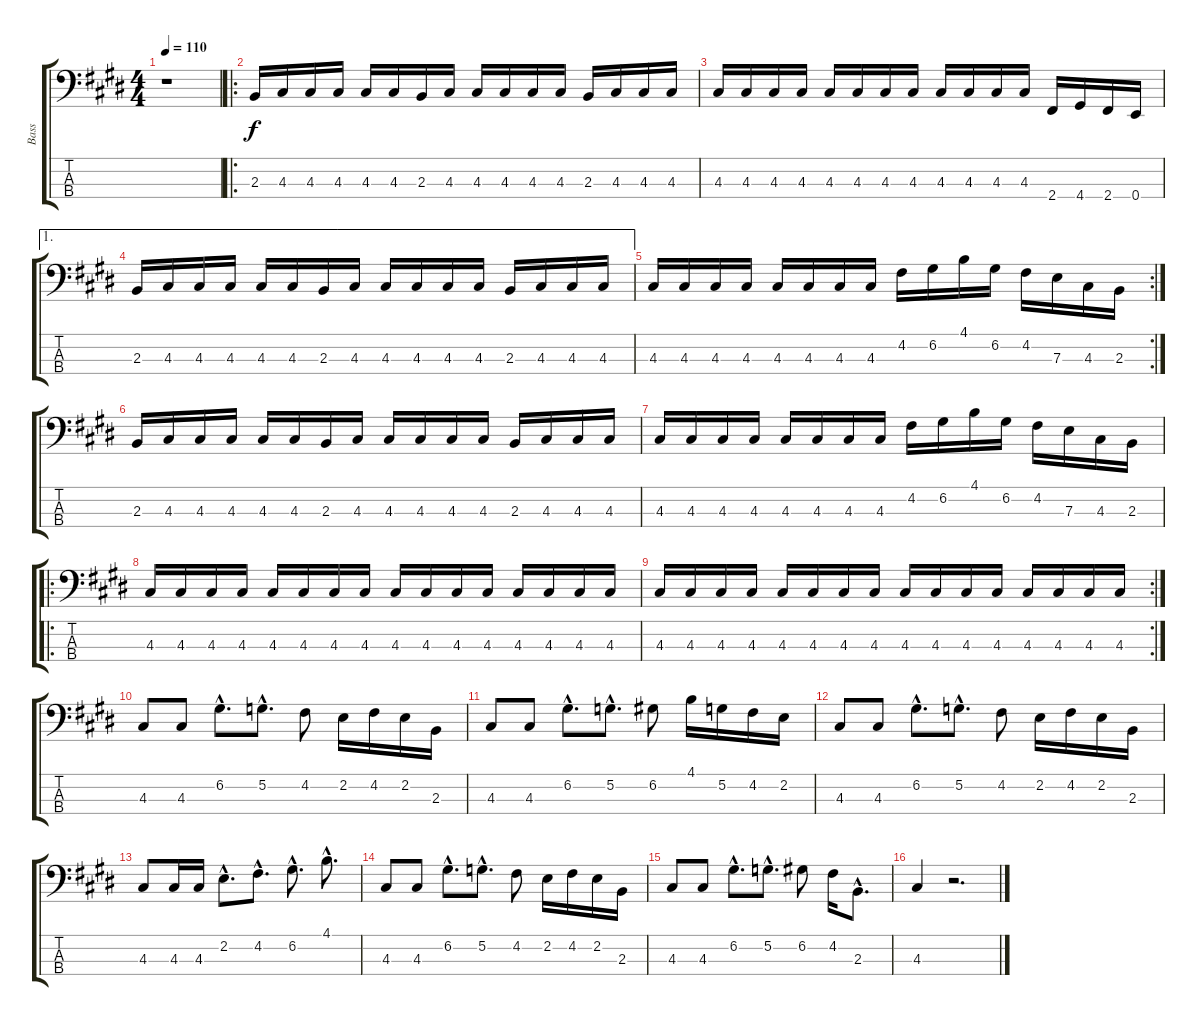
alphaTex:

\track ("Bass" "Bass") {instrument electricbassfinger}
\staff {score tabs}
\tuning (G2 D2 A1 E1) {hide}
\ts (4 4)
\tempo 110
\clef f4
\ks c#minor
r.1{dy f instrument electricbassfinger} |
\ro
2.3.16 4.3.16 4.3.16 4.3.16 4.3.16 4.3.16 2.3.16 4.3.16 4.3.16 4.3.16 4.3.16 4.3.16 2.3.16 4.3.16 4.3.16 4.3.16 |
4.3.16 4.3.16 4.3.16 4.3.16 4.3.16 4.3.16 4.3.16 4.3.16 4.3.16 4.3.16 4.3.16 4.3.16 2.4.16 4.4.16 2.4.16 0.4.16 |
\ae 1
2.3.16 4.3.16 4.3.16 4.3.16 4.3.16 4.3.16 2.3.16 4.3.16 4.3.16 4.3.16 4.3.16 4.3.16 2.3.16 4.3.16 4.3.16 4.3.16 |
\rc 2
4.3.16 4.3.16 4.3.16 4.3.16 4.3.16 4.3.16 4.3.16 4.3.16 4.2.16 6.2.16 4.1.16 6.2.16 4.2.16 7.3.16 4.3.16 2.3.16 |
2.3.16 4.3.16 4.3.16 4.3.16 4.3.16 4.3.16 2.3.16 4.3.16 4.3.16 4.3.16 4.3.16 4.3.16 2.3.16 4.3.16 4.3.16 4.3.16 |
4.3.16 4.3.16 4.3.16 4.3.16 4.3.16 4.3.16 4.3.16 4.3.16 4.2.16 6.2.16 4.1.16 6.2.16 4.2.16 7.3.16 4.3.16 2.3.16 |
\ro
4.3.16 4.3.16 4.3.16 4.3.16 4.3.16 4.3.16 4.3.16 4.3.16 4.3.16 4.3.16 4.3.16 4.3.16 4.3.16 4.3.16 4.3.16 4.3.16 |
\rc 2
4.3.16 4.3.16 4.3.16 4.3.16 4.3.16 4.3.16 4.3.16 4.3.16 4.3.16 4.3.16 4.3.16 4.3.16 4.3.16 4.3.16 4.3.16 4.3.16 |
4.3.8 4.3.8 6.2{hac}.8{d} 5.2{hac}.8{d} 4.2.8 2.2.16 4.2.16 2.2.16 2.3.16 |
4.3.8 4.3.8 6.2{hac}.8{d} 5.2{hac}.8{d} 6.2.8 4.1.16 5.2.16 4.2.16 2.2.16 |
4.3.8 4.3.8 6.2{hac}.8{d} 5.2{hac}.8{d} 4.2.8 2.2.16 4.2.16 2.2.16 2.3.16 |
4.3.8 4.3.16 4.3.16 2.2{hac}.8{d} 4.2{hac}.8{d} 6.2{hac}.8{d} 4.1{hac}.8{d} |
4.3.8 4.3.8 6.2{hac}.8{d} 5.2{hac}.8{d} 4.2.8 2.2.16 4.2.16 2.2.16 2.3.16 |
4.3.8 4.3.8 6.2{hac}.8{d} 5.2{hac}.8{d} 6.2.8 4.2.16 2.3{hac}.8{d} |
4.3.4 r.2{d}
